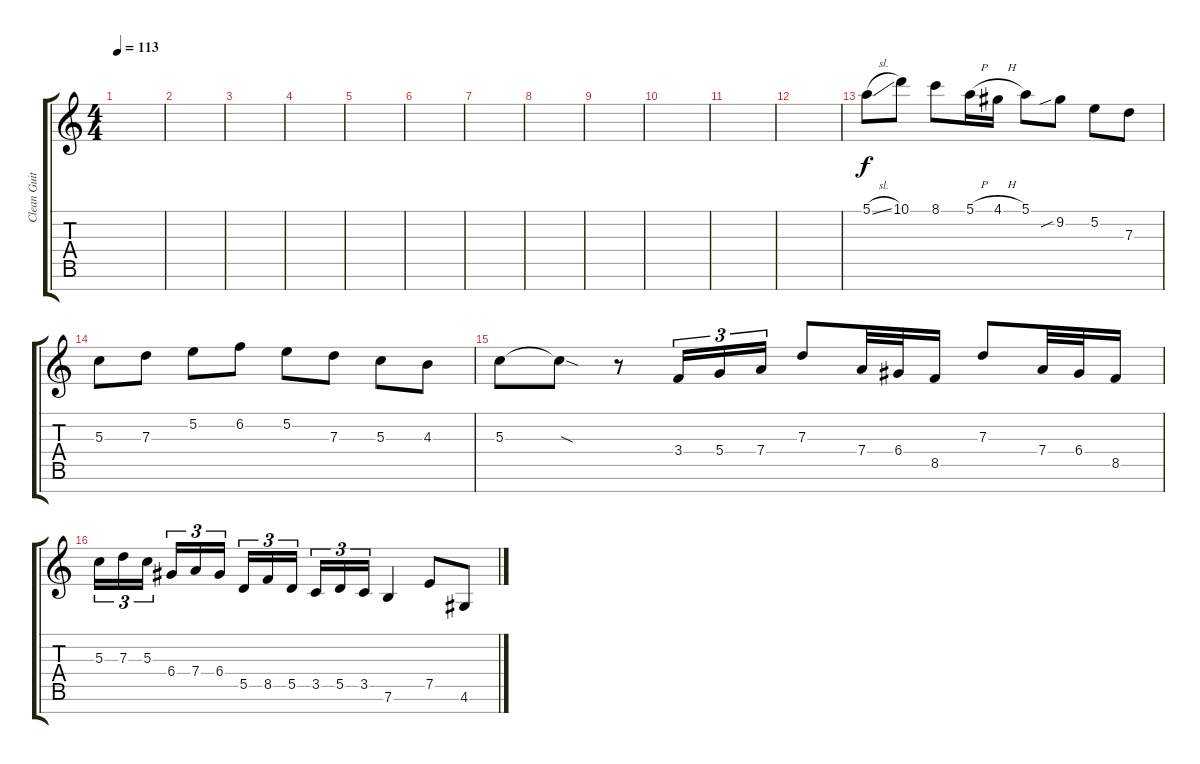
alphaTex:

\track ("Clean Guitar #1" "Clean Guit") {instrument electricguitarjazz}
\staff {score tabs}
\tuning (E4 B3 G3 D3 A2 E2 B1) {hide}
\ts (4 4)
\tempo 113
\clef g2
\ks c
|
|
|
|
|
|
|
|
|
|
|
|
5.1{sl}.8 10.1.8 8.1.8 5.1{h}.16 4.1{h}.16 5.1.8 9.2{sib}.8 5.2.8 7.3.8 |
5.3.8 7.3.8 5.2.8 6.2.8 5.2.8 7.3.8 5.3.8 4.3.8 |
5.3.8 5.3{sod t}.8 r.8 3.4.16{tu (3 2)} 5.4.16{tu (3 2)} 7.4.16{tu (3 2)} 7.3.8 7.4.32 6.4.32 8.5.16 7.3.8 7.4.32 6.4.32 8.5.16 |
5.3.16{tu (3 2)} 7.3.16{tu (3 2)} 5.3.16{tu (3 2) beam splitsecondary} 6.4.16{tu (3 2)} 7.4.16{tu (3 2)} 6.4.16{tu (3 2)} 5.5.16{tu (3 2)} 8.5.16{tu (3 2)} 5.5.16{tu (3 2) beam splitsecondary} 3.5.16{tu (3 2)} 5.5.16{tu (3 2)} 3.5.16{tu (3 2)} 7.6.4 7.5.8 4.6.8
